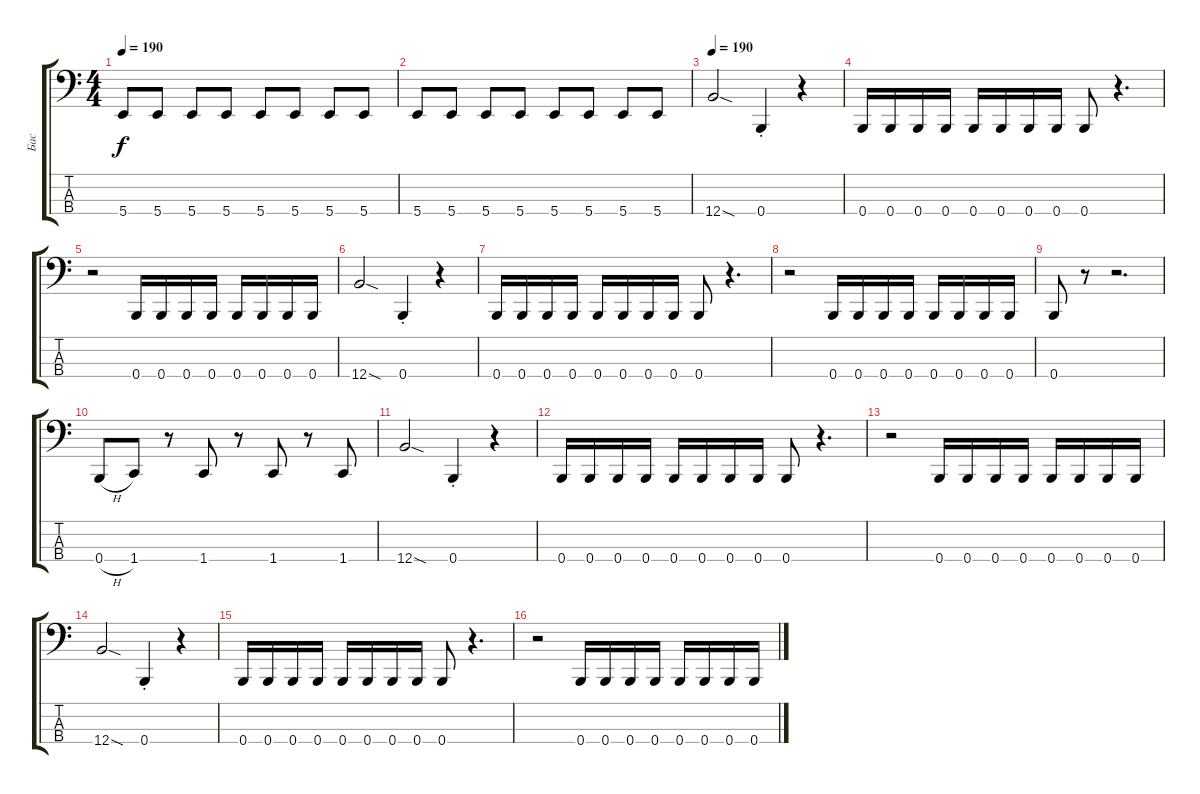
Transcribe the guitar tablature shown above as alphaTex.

\track ("Бас" "Бас") {instrument electricbasspick}
\staff {score tabs}
\tuning (E2 B1 Gb1 B0) {hide}
\ts (4 4)
\tempo 190
\clef f4
\ks c
5.4.8{dy f} 5.4.8 5.4.8 5.4.8 5.4.8 5.4.8 5.4.8 5.4.8 |
5.4.8 5.4.8 5.4.8 5.4.8 5.4.8 5.4.8 5.4.8 5.4.8 |
\tempo 190
12.4{sod}.2 0.4{st}.4 r.4 |
0.4.16 0.4.16 0.4.16 0.4.16 0.4.16 0.4.16 0.4.16 0.4.16 0.4.8 r.4{d} |
r.2 0.4.16 0.4.16 0.4.16 0.4.16 0.4.16 0.4.16 0.4.16 0.4.16 |
12.4{sod}.2 0.4{st}.4 r.4 |
0.4.16 0.4.16 0.4.16 0.4.16 0.4.16 0.4.16 0.4.16 0.4.16 0.4.8 r.4{d} |
r.2 0.4.16 0.4.16 0.4.16 0.4.16 0.4.16 0.4.16 0.4.16 0.4.16 |
0.4.8 r.8 r.2{d} |
0.4{h}.8 1.4.8 r.8 1.4.8 r.8 1.4.8 r.8 1.4.8 |
12.4{sod}.2 0.4{st}.4 r.4 |
0.4.16 0.4.16 0.4.16 0.4.16 0.4.16 0.4.16 0.4.16 0.4.16 0.4.8 r.4{d} |
r.2 0.4.16 0.4.16 0.4.16 0.4.16 0.4.16 0.4.16 0.4.16 0.4.16 |
12.4{sod}.2 0.4{st}.4 r.4 |
0.4.16 0.4.16 0.4.16 0.4.16 0.4.16 0.4.16 0.4.16 0.4.16 0.4.8 r.4{d} |
r.2 0.4.16 0.4.16 0.4.16 0.4.16 0.4.16 0.4.16 0.4.16 0.4.16
